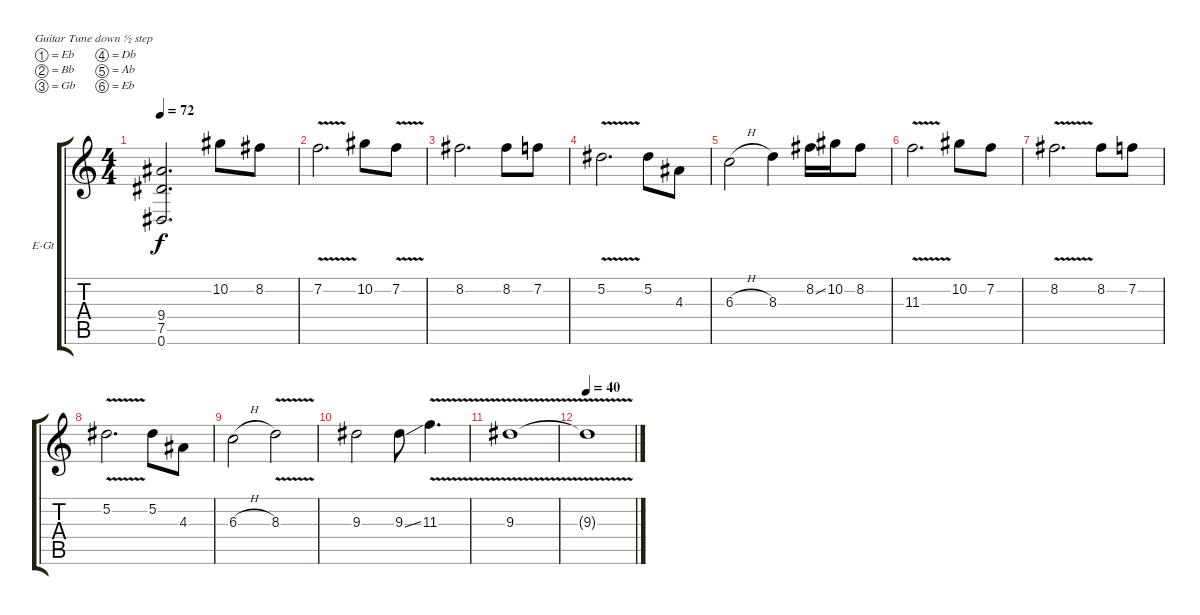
\bracketExtendMode groupsimilarinstruments
\firstSystemTrackNameOrientation horizontal
\otherSystemsTrackNameOrientation horizontal
\track ("Rhythm Guitar" "E-Gt") {instrument overdrivenguitar}
\staff {score tabs}
\tuning (Eb4 Bb3 Gb3 Db3 Ab2 Eb2)
\ts (4 4)
\tempo 72
\clef g2
\ks c
(9.4{t} 7.5{t} 0.6{t}).2{d dy f} 10.2.8 8.2.8 |
7.2{v}.2{d} 10.2.8 7.2{v}.8 |
8.2.2{d} 8.2.8 7.2.8 |
5.2{v}.2{d} 5.2.8 4.3.8 |
6.3{h}.2 8.3.4 8.2{ss}.16 10.2.16 8.2.8 |
11.3{v}.2{d} 10.2.8 7.2.8 |
8.2{v}.2{d} 8.2.8 7.2.8 |
5.2{v}.2{d} 5.2.8 4.3.8 |
6.3{h}.2 8.3{v}.2 |
9.3.2 9.3{ss}.8 11.3{v}.4{d} |
9.3{v}.1 |
\tempo 40
9.3{v t}.1
